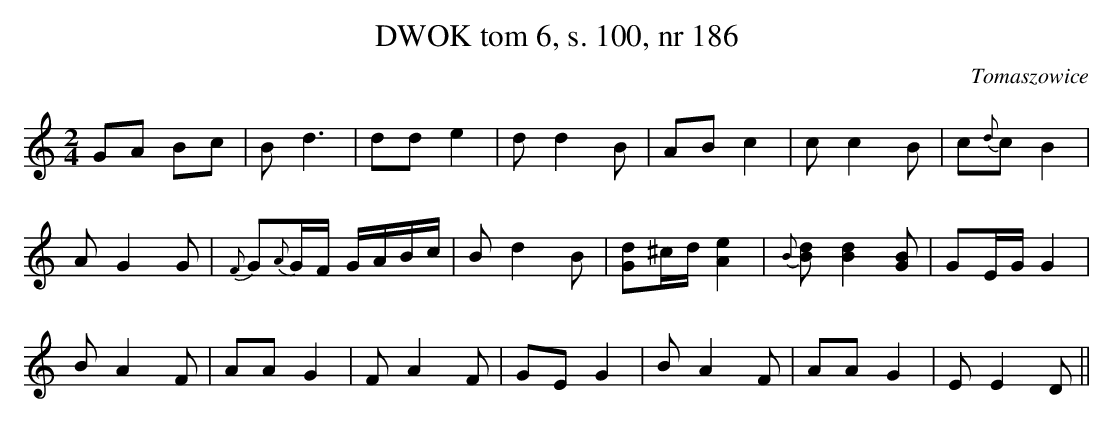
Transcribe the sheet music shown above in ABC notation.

X:1
T:DWOK tom 6, s. 100, nr 186
O:Tomaszowice
L:1/16
M:2/4
K:C
G2A2 B2c2|B2d6|d2d2 e4|d2d4B2|A2B2 c4|c2c4B2|c2{d}c2 B4|
A2G4G2|{F}G2{A}GF GABc|B2d4B2|[G2d2]^cd [A4e4]|{B}[B2d2][B4d4][G2B2]|G2EG G4|
B2A4F2|A2A2 G4|F2A4F2|G2E2 G4|B2A4F2|A2A2 G4|E2E4D2||
